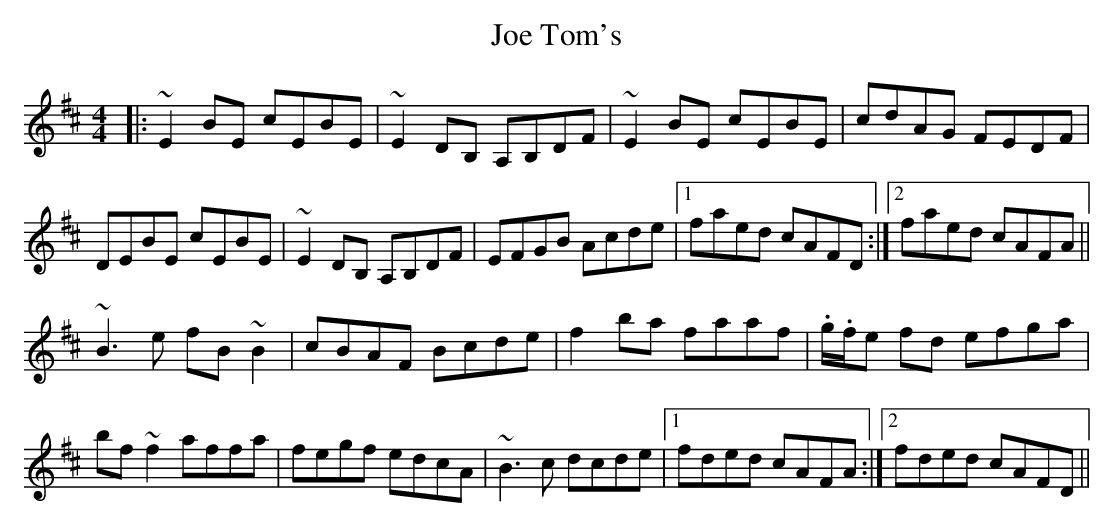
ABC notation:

X:1
T: Joe Tom's
M: 4/4
L: 1/8
K: Edor
|:~E2 BE cEBE|~E2 DB, A,B,DF|~E2 BE cEBE|cdAG FEDF|
DEBE cEBE|~E2 DB, A,B,DF|EFGB Acde|1 faed cAFD:|2 faed cAFA||
~B3 e fB ~B2|cBAF Bcde|f2 ba faaf|.g/.f/e fd efga|
bf ~f2 affa|fegf edcA|~B3 c dcde|1 fded cAFA:|2 fded cAFD||
